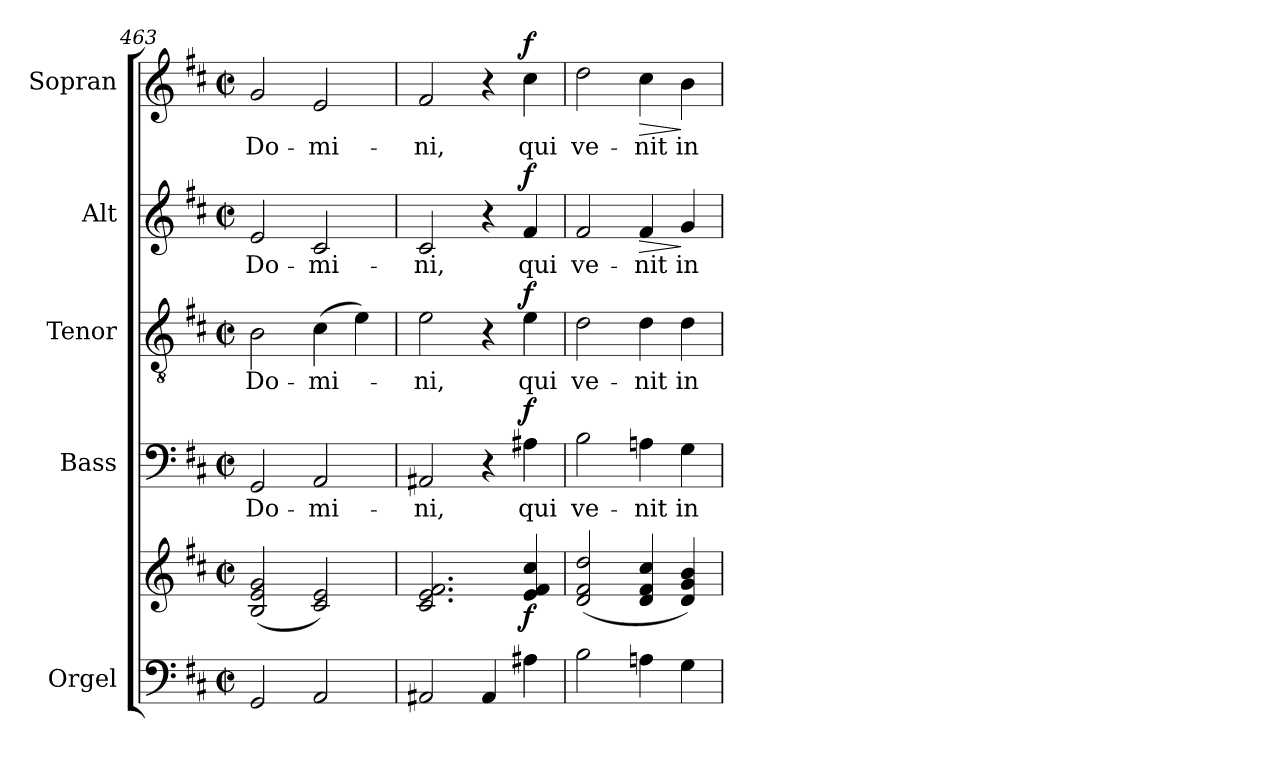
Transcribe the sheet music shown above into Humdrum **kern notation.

**kern	**kern	**dynam	**kern	**text	**dynam	**kern	**text	**dynam	**kern	**text	**dynam	**kern	**text	**dynam
*part5	*part5	*part5	*part4	*part4	*part4	*part3	*part3	*part3	*part2	*part2	*part2	*part1	*part1	*part1
*staff6	*staff5	*staff5/6	*staff4	*staff4	*staff4	*staff3	*staff3	*staff3	*staff2	*staff2	*staff2	*staff1	*staff1	*staff1
*I"Orgel	*	*	*I"Bass	*	*	*I"Tenor	*	*	*I"Alt	*	*	*I"Sopran	*	*
*I'Org.	*	*	*I'B.	*	*	*I'T.	*	*	*I'A.	*	*	*I'S.	*	*
*clefF4	*clefG2	*	*clefF4	*	*	*clefGv2	*	*	*clefG2	*	*	*clefG2	*	*
*k[f#c#]	*k[f#c#]	*	*k[f#c#]	*	*	*k[f#c#]	*	*	*k[f#c#]	*	*	*k[f#c#]	*	*
*D:	*D:	*	*D:	*	*	*D:	*	*	*D:	*	*	*D:	*	*
*M2/2	*M2/2	*	*M2/2	*	*	*M2/2	*	*	*M2/2	*	*	*M2/2	*	*
*met(c|)	*met(c|)	*	*met(c|)	*	*	*met(c|)	*	*	*met(c|)	*	*	*met(c|)	*	*
=463	=463	=463	=463	=463	=463	=463	=463	=463	=463	=463	=463	=463	=463	=463
!	!	!	!	!LO:LY:b	!	!	!LO:LY:b	!	!	!LO:LY:b	!	!	!LO:LY:b	!
2GG/	(<2B/ 2e/ 2g/	.	2GG/	Do-	.	2B\	Do-	.	2e/	Do-	.	2g/	Do-	.
!	!	!	!	!LO:LY:b	!	!	!LO:LY:b	!	!	!LO:LY:b	!	!	!LO:LY:b	!
2AA/	2c#/ 2e/)	.	2AA/	-mi-	.	(>4c#\	-mi-	.	2c#/	-mi-	.	2e/	-mi-	.
.	.	.	.	.	.	4e\)	.	.	.	.	.	.	.	.
!!LO:PB:g=z
=464	=464	=464	=464	=464	=464	=464	=464	=464	=464	=464	=464	=464	=464	=464
!	!	!	!	!LO:LY:b	!	!	!LO:LY:b	!	!	!LO:LY:b	!	!	!LO:LY:b	!
2AA#X/	2.c#/ 2.e/ 2.f#/	.	2AA#X/	-ni,	.	2e\	-ni,	.	2c#/	-ni,	.	2f#/	-ni,	.
4AA#/	.	.	4r	.	.	4r	.	.	4r	.	.	4r	.	.
!	!	!LO:DY:b	!	!LO:LY:b	!LO:DY:a	!	!LO:LY:b	!LO:DY:a	!	!LO:LY:b	!LO:DY:a	!	!LO:LY:b	!LO:DY:a
4A#X\	4e/ 4f#/ 4cc#/	f	4A#X\	qui	f	4e\	qui	f	4f#/	qui	f	4cc#\	qui	f
=465	=465	=465	=465	=465	=465	=465	=465	=465	=465	=465	=465	=465	=465	=465
!	!	!	!	!LO:LY:b	!	!	!LO:LY:b	!	!	!LO:LY:b	!	!	!LO:LY:b	!
2B\	(<2d/ 2f#/ 2dd/	.	2B\	ve-	.	2d\	ve-	.	2f#/	ve-	.	2dd\	ve-	.
!	!	!	!	!LO:LY:b	!	!	!LO:LY:b	!	!	!LO:LY:b	!LO:HP:b	!	!LO:LY:b	!LO:HP:b
4An\	4d/ 4f#/ 4cc#/	.	4An\	-nit	.	4d\	-nit	.	4f#/	-nit	>	4cc#\	-nit	>
!	!	!	!	!LO:LY:b	!	!	!LO:LY:b	!	!	!LO:LY:b	!	!	!LO:LY:b	!
4G\	4d/ 4g/ 4b/)	.	4G\	in	.	4d\	in	.	4g/	in	]	4b\	in	]
=	=	=	=	=	=	=	=	=	=	=	=	=	=	=
*-	*-	*-	*-	*-	*-	*-	*-	*-	*-	*-	*-	*-	*-	*-
